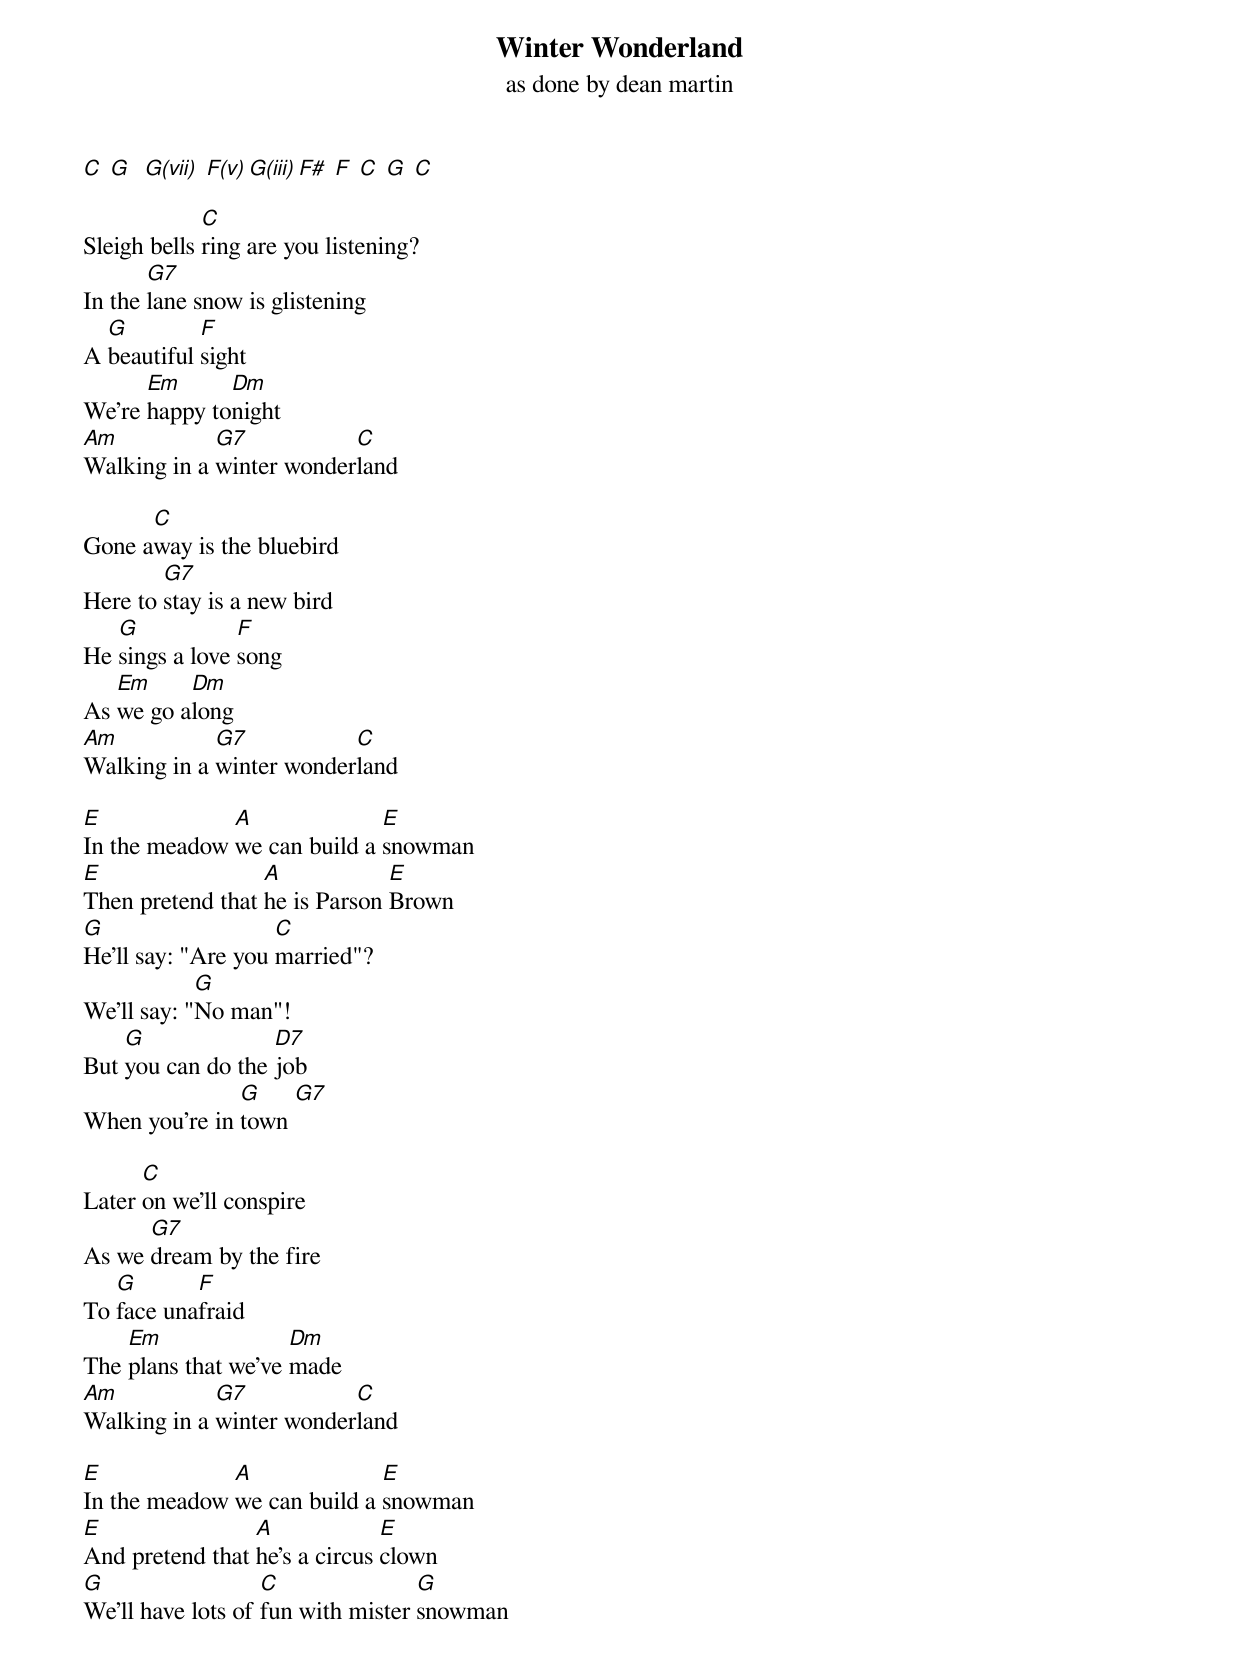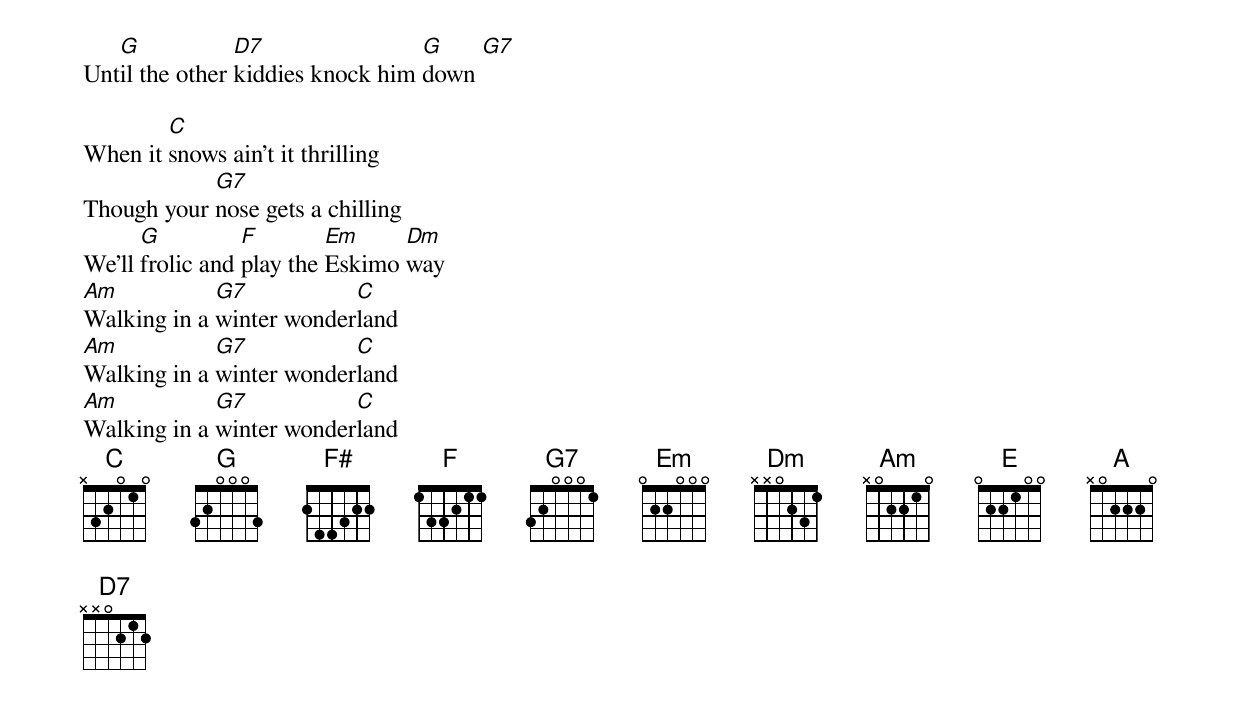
{title: Winter Wonderland}
{subtitle: as done by dean martin}
[C] [G]  [G(vii)] [F(v)][G(iii)][F#] [F] [C] [G] [C]

Sleigh bells [C]ring are you listening?
In the [G7]lane snow is glistening
A [G]beautiful [F]sight
We're [Em]happy to[Dm]night
[Am]Walking in a [G7]winter wonder[C]land

Gone a[C]way is the bluebird
Here to [G7]stay is a new bird
He [G]sings a love [F]song
As [Em]we go a[Dm]long
[Am]Walking in a [G7]winter wonder[C]land

[E]In the meadow [A]we can build a [E]snowman
[E]Then pretend that [A]he is Parson [E]Brown
[G]He'll say: "Are you [C]married"?
We'll say: "[G]No man"!
But [G]you can do the [D7]job
When you're in [G]town [G7]

Later [C]on we'll conspire
As we [G7]dream by the fire
To [G]face una[F]fraid
The [Em]plans that we've [Dm]made
[Am]Walking in a [G7]winter wonder[C]land

[E]In the meadow [A]we can build a [E]snowman
[E]And pretend that [A]he's a circus [E]clown
[G]We'll have lots of [C]fun with mister [G]snowman
Unt[G]il the other [D7]kiddies knock him [G]down [G7]

When it [C]snows ain't it thrilling
Though your [G7]nose gets a chilling
We'll [G]frolic and [F]play the [Em]Eskimo [Dm]way
[Am]Walking in a [G7]winter wonder[C]land
[Am]Walking in a [G7]winter wonder[C]land
[Am]Walking in a [G7]winter wonder[C]land
